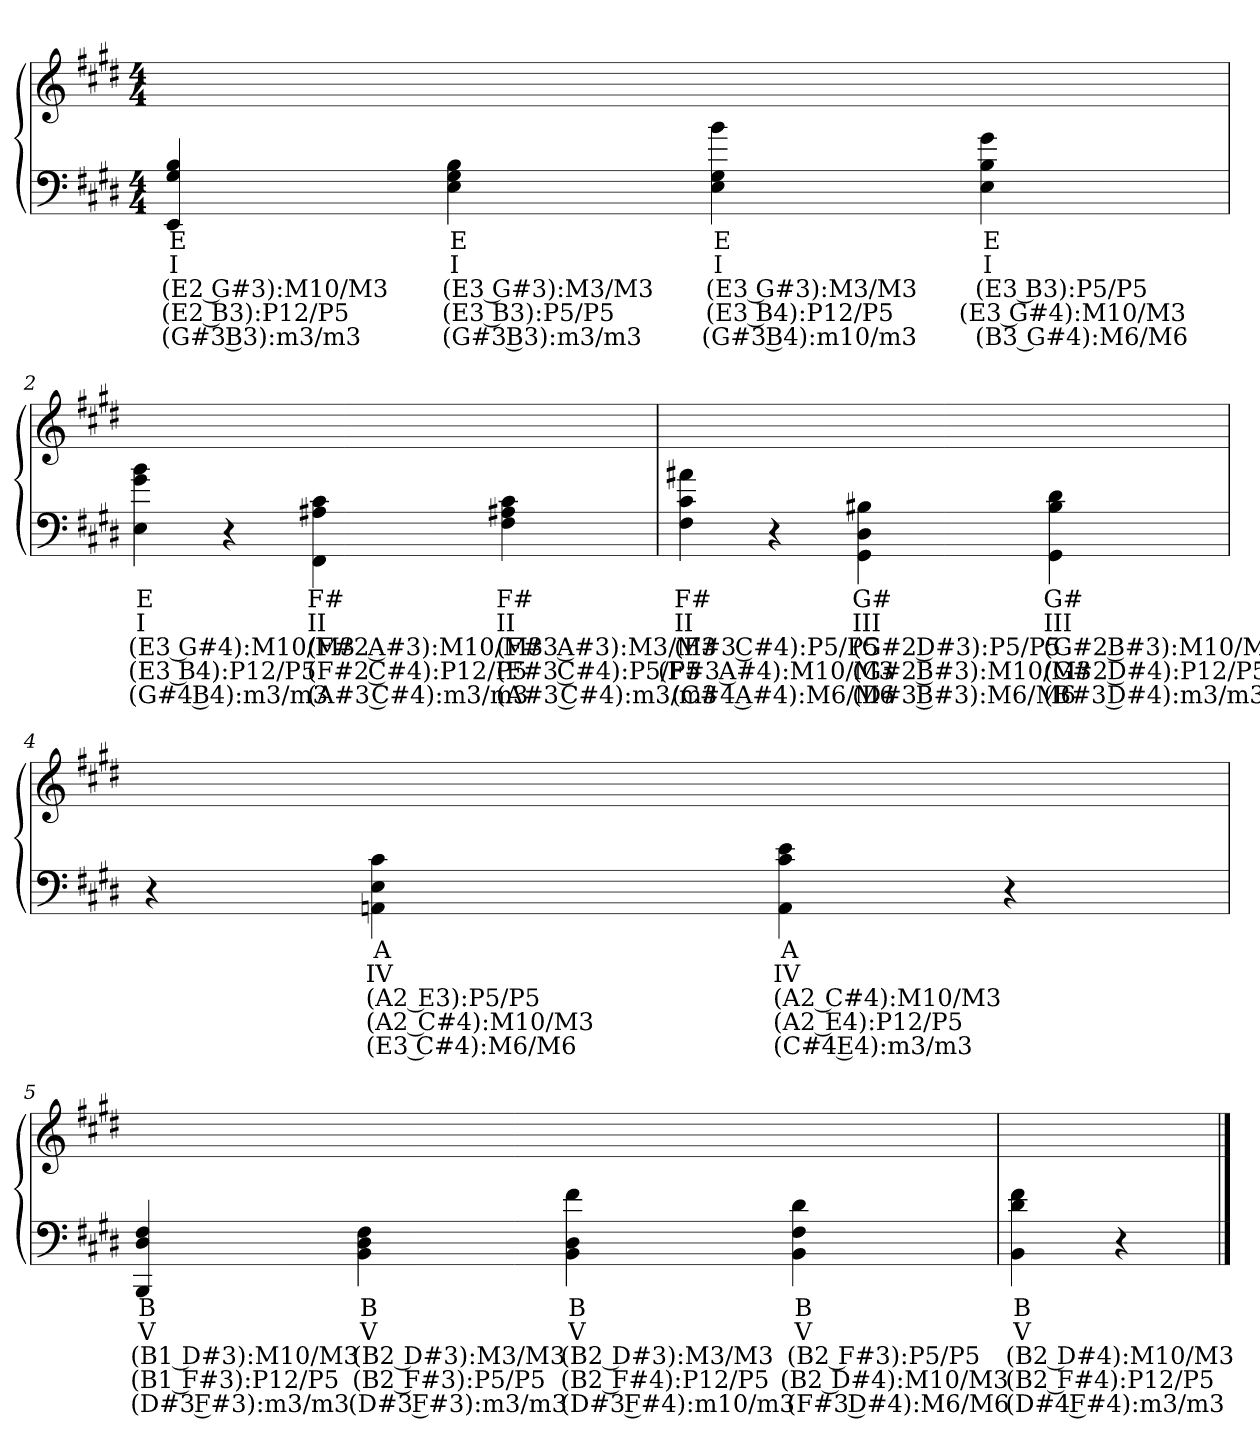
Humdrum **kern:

**kern	**text	**text	**text	**text	**text	**kern
*part2	*part2	*part2	*part2	*part2	*part2	*part1
*staff2	*staff2	*staff2	*staff2	*staff2	*staff2	*staff1
*clefF4	*	*	*	*	*	*clefG2
*k[f#c#g#d#]	*	*	*	*	*	*k[f#c#g#d#]
*E:	*	*	*	*	*	*E:
*M4/4	*	*	*	*	*	*M4/4
*MM60	*	*	*	*	*	*MM60
=1	=1	=1	=1	=1	=1	=1
4EE 4G# 4B	E	I	(E2 G#3):M10/M3	(E2 B3):P12/P5	(G#3 B3):m3/m3	1ryy
4E 4G# 4B	E	I	(E3 G#3):M3/M3	(E3 B3):P5/P5	(G#3 B3):m3/m3	.
4E 4G# 4b	E	I	(E3 G#3):M3/M3	(E3 B4):P12/P5	(G#3 B4):m10/m3	.
4E 4B 4g#	E	I	(E3 B3):P5/P5	(E3 G#4):M10/M3	(B3 G#4):M6/M6	.
=2	=2	=2	=2	=2	=2	=2
4E 4g# 4b	E	I	(E3 G#4):M10/M3	(E3 B4):P12/P5	(G#4 B4):m3/m3	1ryy
4r	.	.	.	.	.	.
4FF# 4A#X 4c#	F#	II	(F#2 A#3):M10/M3	(F#2 C#4):P12/P5	(A#3 C#4):m3/m3	.
4F# 4A#X 4c#	F#	II	(F#3 A#3):M3/M3	(F#3 C#4):P5/P5	(A#3 C#4):m3/m3	.
=3	=3	=3	=3	=3	=3	=3
4F# 4c# 4a#X	F#	II	(F#3 C#4):P5/P5	(F#3 A#4):M10/M3	(C#4 A#4):M6/M6	1ryy
4r	.	.	.	.	.	.
4GG# 4D# 4B#X	G#	III	(G#2 D#3):P5/P5	(G#2 B#3):M10/M3	(D#3 B#3):M6/M6	.
4GG# 4B# 4d#	G#	III	(G#2 B#3):M10/M3	(G#2 D#4):P12/P5	(B#3 D#4):m3/m3	.
=4	=4	=4	=4	=4	=4	=4
4r	.	.	.	.	.	1ryy
4AAn 4E 4c#	A	IV	(A2 E3):P5/P5	(A2 C#4):M10/M3	(E3 C#4):M6/M6	.
4AA 4c# 4e	A	IV	(A2 C#4):M10/M3	(A2 E4):P12/P5	(C#4 E4):m3/m3	.
4r	.	.	.	.	.	.
=5	=5	=5	=5	=5	=5	=5
4BBB 4D# 4F#	B	V	(B1 D#3):M10/M3	(B1 F#3):P12/P5	(D#3 F#3):m3/m3	1ryy
4BB 4D# 4F#	B	V	(B2 D#3):M3/M3	(B2 F#3):P5/P5	(D#3 F#3):m3/m3	.
4BB 4D# 4f#	B	V	(B2 D#3):M3/M3	(B2 F#4):P12/P5	(D#3 F#4):m10/m3	.
4BB 4F# 4d#	B	V	(B2 F#3):P5/P5	(B2 D#4):M10/M3	(F#3 D#4):M6/M6	.
=6	=6	=6	=6	=6	=6	=6
4BB 4d# 4f#	B	V	(B2 D#4):M10/M3	(B2 F#4):P12/P5	(D#4 F#4):m3/m3	2ryy
4r	.	.	.	.	.	.
==	==	==	==	==	==	==
*-	*-	*-	*-	*-	*-	*-
